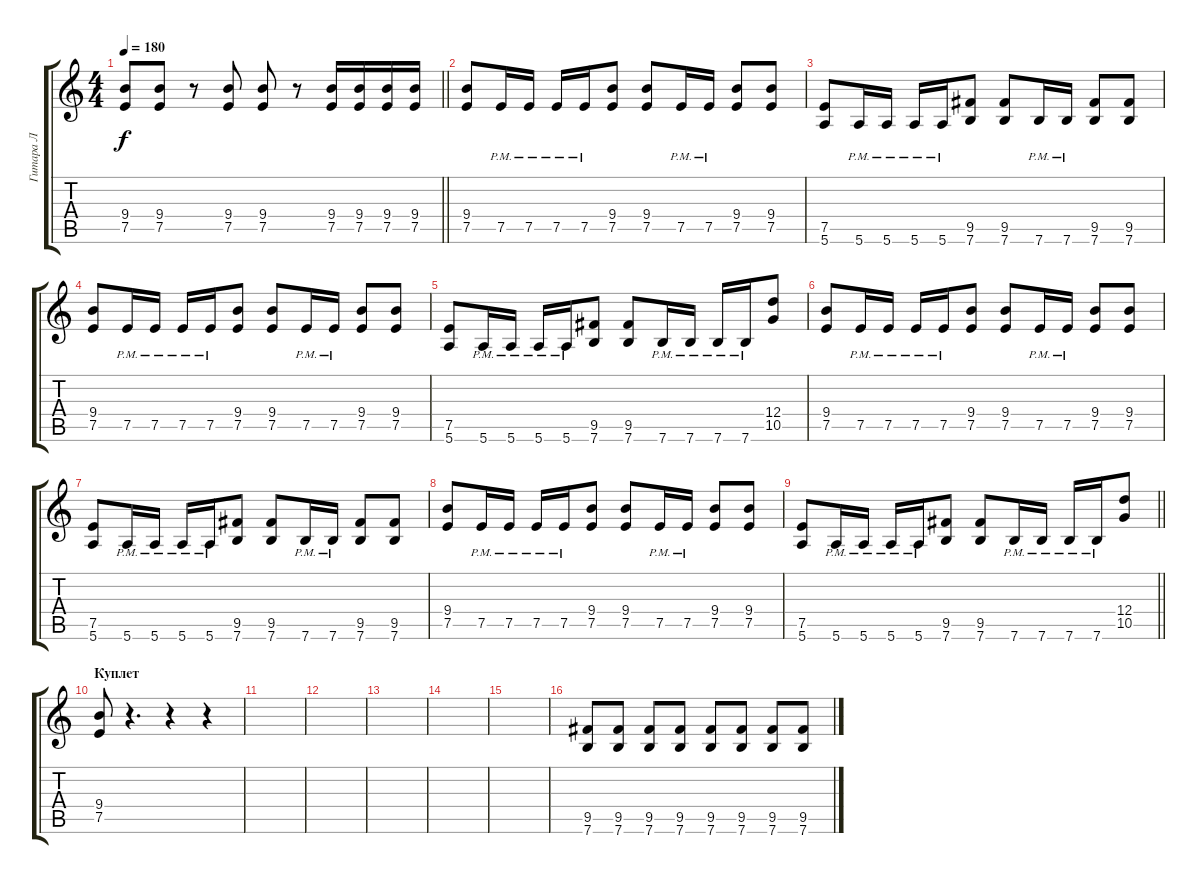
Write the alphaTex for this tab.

\track ("Гитара Л" "Гитара Л") {instrument distortionguitar}
\staff {score tabs}
\tuning (E4 B3 G3 D3 A2 E2) {hide}
\ts (4 4)
\tempo 180
\clef g2
\barLineRight lightlight
\ks c
(9.4 7.5).8{dy f} (9.4 7.5).8 r.8 (9.4 7.5).8 (9.4 7.5).8 r.8 (9.4 7.5).16 (9.4 7.5).16 (9.4 7.5).16 (9.4 7.5).16 |
(9.4 7.5).8 7.5{pm}.16 7.5{pm}.16 7.5{pm}.16 7.5{pm}.16 (9.4 7.5).8 (9.4 7.5).8 7.5{pm}.16 7.5{pm}.16 (9.4 7.5).8 (9.4 7.5).8 |
(7.5 5.6).8 5.6{pm}.16 5.6{pm}.16 5.6{pm}.16 5.6{pm}.16 (9.5 7.6).8 (9.5 7.6).8 7.6{pm}.16 7.6{pm}.16 (9.5 7.6).8 (9.5 7.6).8 |
(9.4 7.5).8 7.5{pm}.16 7.5{pm}.16 7.5{pm}.16 7.5{pm}.16 (9.4 7.5).8 (9.4 7.5).8 7.5{pm}.16 7.5{pm}.16 (9.4 7.5).8 (9.4 7.5).8 |
(7.5 5.6).8 5.6{pm}.16 5.6{pm}.16 5.6{pm}.16 5.6{pm}.16 (9.5 7.6).8 (9.5 7.6).8 7.6{pm}.16 7.6{pm}.16 7.6{pm}.16 7.6{pm}.16 (12.4 10.5).8 |
(9.4 7.5).8 7.5{pm}.16 7.5{pm}.16 7.5{pm}.16 7.5{pm}.16 (9.4 7.5).8 (9.4 7.5).8 7.5{pm}.16 7.5{pm}.16 (9.4 7.5).8 (9.4 7.5).8 |
(7.5 5.6).8 5.6{pm}.16 5.6{pm}.16 5.6{pm}.16 5.6{pm}.16 (9.5 7.6).8 (9.5 7.6).8 7.6{pm}.16 7.6{pm}.16 (9.5 7.6).8 (9.5 7.6).8 |
(9.4 7.5).8 7.5{pm}.16 7.5{pm}.16 7.5{pm}.16 7.5{pm}.16 (9.4 7.5).8 (9.4 7.5).8 7.5{pm}.16 7.5{pm}.16 (9.4 7.5).8 (9.4 7.5).8 |
\barLineRight lightlight
(7.5 5.6).8 5.6{pm}.16 5.6{pm}.16 5.6{pm}.16 5.6{pm}.16 (9.5 7.6).8 (9.5 7.6).8 7.6{pm}.16 7.6{pm}.16 7.6{pm}.16 7.6{pm}.16 (12.4 10.5).8 |
\section ("" "Куплет")
(9.4 7.5).8 r.4{d} r.4 r.4 |
|
|
|
|
|
(9.5 7.6).8 (9.5 7.6).8 (9.5 7.6).8 (9.5 7.6).8 (9.5 7.6).8 (9.5 7.6).8 (9.5 7.6).8 (9.5 7.6).8
